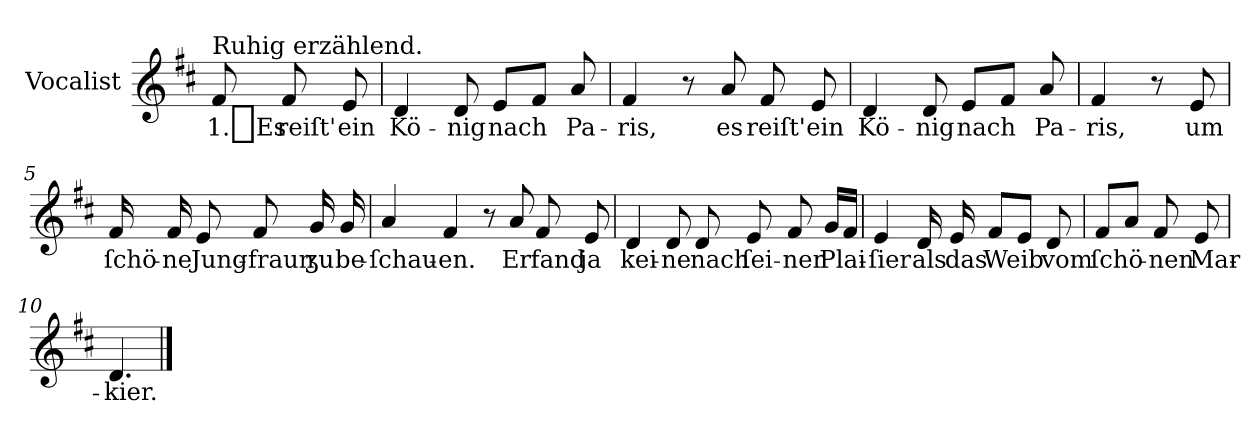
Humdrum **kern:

**kern	**text
*part1	*part1
*staff1	*staff1
*I"Vocalist	*
*k[f#c#]	*
*D:	*
=	=
!LO:TX:a:t=Ruhig erzählend.	!
8f#	1._Es
8f#	reiſt'
8e	ein
=1	=1
4d	Kö-
8d	-nig
8eL	nach
8f#J	.
8a	Pa-
=2	=2
4f#	-ris,
8r	.
8a	es
8f#	reiſt'
8e	ein
=3	=3
4d	Kö-
8d	-nig
8eL	nach
8f#J	.
8a	Pa-
=4	=4
4f#	-ris,
8r	.
8e	um
=5	=5
16f#	ſchö-
16f#	-ne
8e	Jung-
8f#	-fraun
16g	ʒu
16g	be-
=6	=6
4a	-ſchau-
4f#	-en.
8r	.
8a	Er
8f#	fand
8e	ja
=7	=7
4d	kei-
8d	-ne
8d	nach
8e	ſei-
8f#	-ner
16gLL	Plai-
16f#JJ	.
=8	=8
4e	-ſier
16d	als
16e	das
8f#L	Weib
8eJ	.
8d	vom
=9	=9
8f#L	ſchö-
8aJ	.
8f#	-nen
8e	Mar-
=10	=10
4.d	-kier.
==	==
*-	*-
